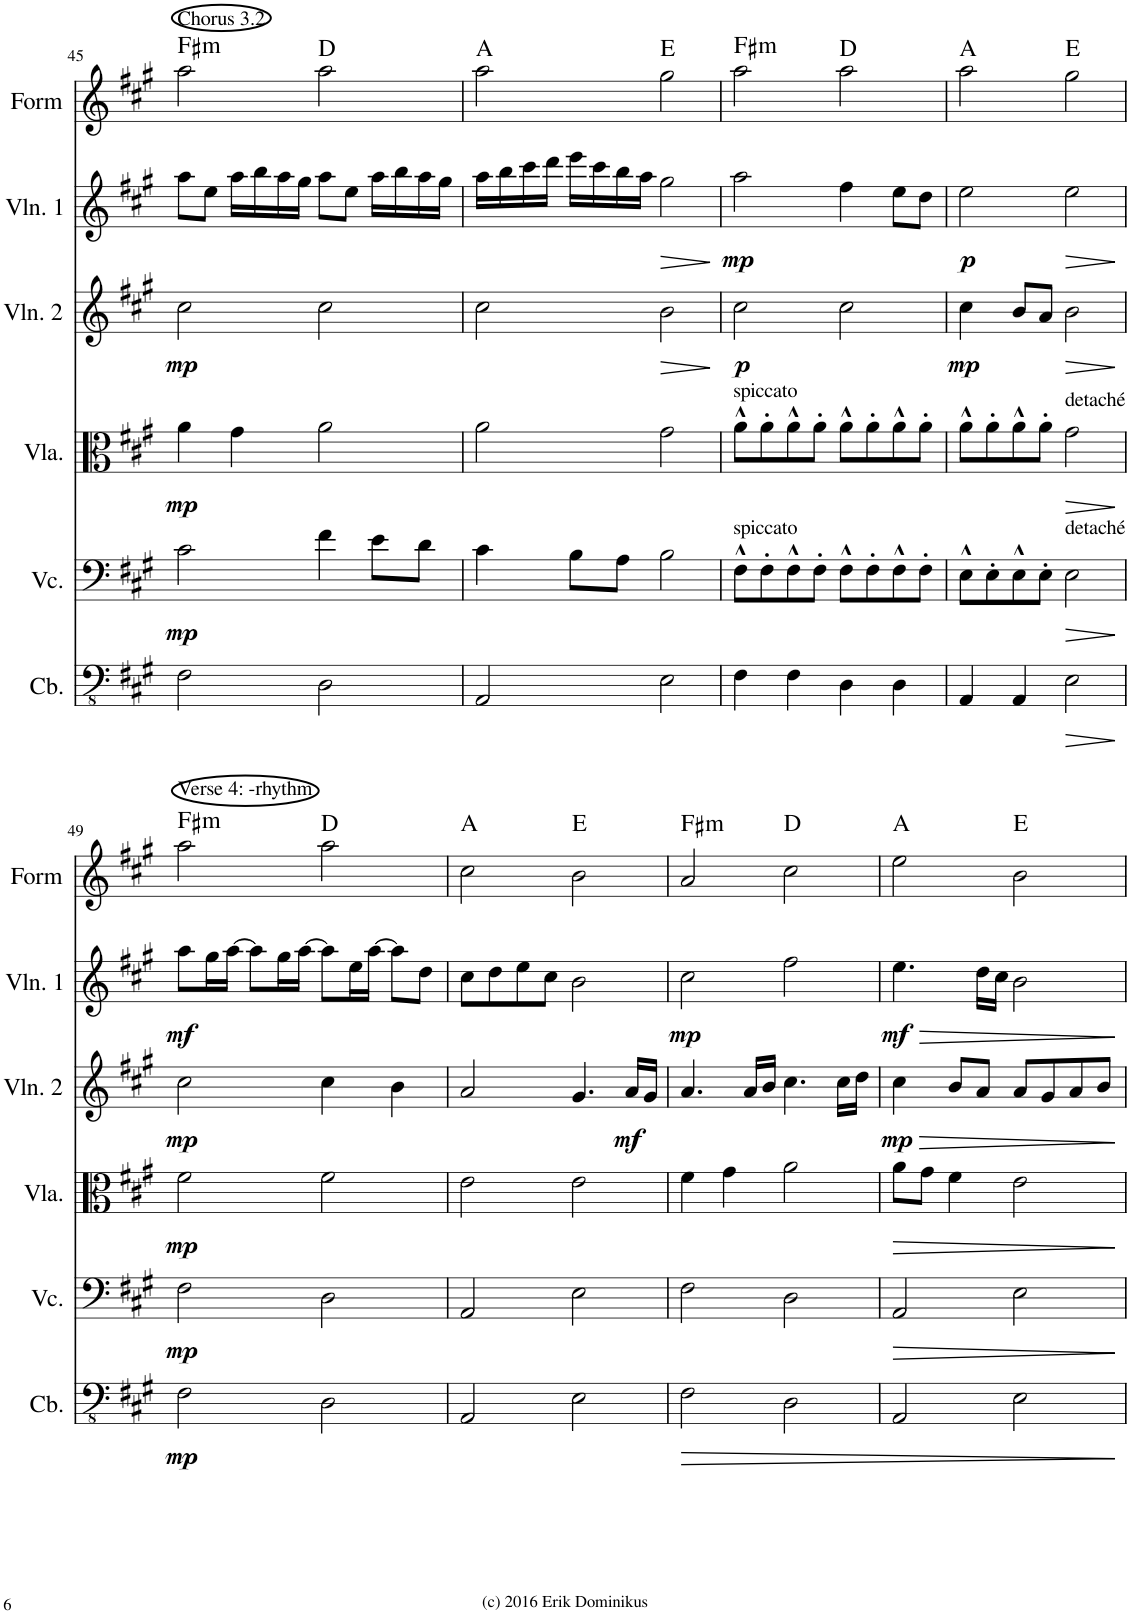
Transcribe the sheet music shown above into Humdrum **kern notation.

**kern	**dynam	**kern	**dynam	**kern	**dynam	**kern	**dynam	**kern	**dynam	**kern	**harte
*part6	*part6	*part5	*part5	*part4	*part4	*part3	*part3	*part2	*part2	*part1	*part1
*staff6	*staff6	*staff5	*staff5	*staff4	*staff4	*staff3	*staff3	*staff2	*staff2	*staff1	*
*I"Contrabass	*	*I"Violoncello	*	*I"Viola	*	*I"Violin 2	*	*I"Violin 1	*	*I"Form	*
*I'Cb.	*	*I'Vc.	*	*I'Vla.	*	*I'Vln. 2	*	*I'Vln. 1	*	*I'Form	*
!!LO:PB:g=z
*clefFv4	*	*clefF4	*	*clefC3	*	*clefG2	*	*clefG2	*	*clefG2	*
*Trd7c12	*	*	*	*	*	*	*	*	*	*	*
*k[f#c#g#]	*	*k[f#c#g#]	*	*k[f#c#g#]	*	*k[f#c#g#]	*	*k[f#c#g#]	*	*k[f#c#g#]	*
*M4/4	*	*M4/4	*	*M4/4	*	*M4/4	*	*M4/4	*	*M4/4	*
=45	=45	=45	=45	=45	=45	=45	=45	=45	=45	=45	=45
!	!	!	!	!	!	!	!	!	!	!LO:TX:a:t=Chorus 3.2	!
!	!	!	!LO:DY:b	!	!LO:DY:b	!	!LO:DY:b	!	!	!	!LO:H:kt=m
2FF#\	.	2c#\	mp	4a\	mp	2cc#\	mp	8aa\L	.	2aa\	F#:min
.	.	.	.	.	.	.	.	8ee\J	.	.	.
.	.	.	.	4g#\	.	.	.	16aa\LL	.	.	.
.	.	.	.	.	.	.	.	16bb\	.	.	.
.	.	.	.	.	.	.	.	16aa\	.	.	.
.	.	.	.	.	.	.	.	16gg#\JJ	.	.	.
2DD\	.	4f#\	.	2a\	.	2cc#\	.	8aa\L	.	2aa\	D:maj
.	.	.	.	.	.	.	.	8ee\J	.	.	.
.	.	8e\L	.	.	.	.	.	16aa\LL	.	.	.
.	.	.	.	.	.	.	.	16bb\	.	.	.
.	.	8d\J	.	.	.	.	.	16aa\	.	.	.
.	.	.	.	.	.	.	.	16gg#\JJ	.	.	.
=46	=46	=46	=46	=46	=46	=46	=46	=46	=46	=46	=46
2AAA/	.	4c#\	.	2a\	.	2cc#\	.	16aa\LL	.	2aa\	A:maj
.	.	.	.	.	.	.	.	16bb\	.	.	.
.	.	.	.	.	.	.	.	16ccc#\	.	.	.
.	.	.	.	.	.	.	.	16ddd\JJ	.	.	.
.	.	8B\L	.	.	.	.	.	16eee\LL	.	.	.
.	.	.	.	.	.	.	.	16ccc#\	.	.	.
.	.	8A\J	.	.	.	.	.	16bb\	.	.	.
.	.	.	.	.	.	.	.	16aa\JJ	.	.	.
!	!	!	!	!	!	!	!LO:HP:b	!	!LO:HP:b	!	!
2EE\	.	2B\	.	2g#\	.	2b\	>	2gg#\	>	2gg#\	E:maj
.	.	.	.	.	.	.	]	.	]	.	.
=47	=47	=47	=47	=47	=47	=47	=47	=47	=47	=47	=47
!	!	!	!	!LO:TX:a:t=spiccato	!	!	!	!	!	!	!
!	!	!LO:TX:a:t=spiccato	!	!	!	!	!	!	!	!	!
!	!	!	!	!	!	!	!LO:DY:b	!	!LO:DY:b	!	!LO:H:kt=m
4FF#\	.	8F#^^\L	.	8a^^\L	.	2cc#\	p	2aa\	mp	2aa\	F#:min
.	.	8F#'\	.	8a'\	.	.	.	.	.	.	.
4FF#\	.	8F#^^\	.	8a^^\	.	.	.	.	.	.	.
.	.	8F#'\J	.	8a'\J	.	.	.	.	.	.	.
4DD\	.	8F#^^\L	.	8a^^\L	.	2cc#\	.	4ff#\	.	2aa\	D:maj
.	.	8F#'\	.	8a'\	.	.	.	.	.	.	.
4DD\	.	8F#^^\	.	8a^^\	.	.	.	8ee\L	.	.	.
.	.	8F#'\J	.	8a'\J	.	.	.	8dd\J	.	.	.
=48	=48	=48	=48	=48	=48	=48	=48	=48	=48	=48	=48
!	!	!	!	!	!	!	!LO:DY:b	!	!LO:DY:b	!	!
4AAA/	.	8E^^\L	.	8a^^\L	.	4cc#\	mp	2ee\	p	2aa\	A:maj
.	.	8E'\	.	8a'\	.	.	.	.	.	.	.
4AAA/	.	8E^^\	.	8a^^\	.	8b/L	.	.	.	.	.
.	.	8E'\J	.	8a'\J	.	8a/J	.	.	.	.	.
!	!	!	!	!LO:TX:a:t=detaché	!	!	!	!	!	!	!
!	!	!LO:TX:a:t=detaché	!	!	!	!	!	!	!	!	!
!	!LO:HP:b	!	!LO:HP:b	!	!LO:HP:b	!	!LO:HP:b	!	!LO:HP:b	!	!
2EE\	>	2E\	>	2g#\	>	2b\	>	2ee\	>	2gg#\	E:maj
.	]	.	]	.	]	.	]	.	]	.	.
!!LO:LB:g=z
=49	=49	=49	=49	=49	=49	=49	=49	=49	=49	=49	=49
!	!	!	!	!	!	!	!	!	!	!LO:TX:a:t=Verse 4&colon; -rhythm	!
!	!LO:DY:b	!	!LO:DY:b	!	!LO:DY:b	!	!LO:DY:b	!	!LO:DY:b	!	!LO:H:kt=m
2FF#\	mp	2F#\	mp	2f#\	mp	2cc#\	mp	8aa\L	mf	2aa\	F#:min
.	.	.	.	.	.	.	.	16gg#\L	.	.	.
.	.	.	.	.	.	.	.	[16aa\JJ	.	.	.
.	.	.	.	.	.	.	.	8aa\L]	.	.	.
.	.	.	.	.	.	.	.	16gg#\L	.	.	.
.	.	.	.	.	.	.	.	[16aa\JJ	.	.	.
2DD\	.	2D\	.	2f#\	.	4cc#\	.	8aa\L]	.	2aa\	D:maj
.	.	.	.	.	.	.	.	16ee\L	.	.	.
.	.	.	.	.	.	.	.	[16aa\JJ	.	.	.
.	.	.	.	.	.	4b\	.	8aa\L]	.	.	.
.	.	.	.	.	.	.	.	8dd\J	.	.	.
=50	=50	=50	=50	=50	=50	=50	=50	=50	=50	=50	=50
2AAA/	.	2AA/	.	2e\	.	2a/	.	8cc#\L	.	2cc#\	A:maj
.	.	.	.	.	.	.	.	8dd\	.	.	.
.	.	.	.	.	.	.	.	8ee\	.	.	.
.	.	.	.	.	.	.	.	8cc#\J	.	.	.
2EE\	.	2E\	.	2e\	.	4.g#/	.	2b\	.	2b\	E:maj
!	!	!	!	!	!	!	!LO:DY:b	!	!	!	!
.	.	.	.	.	.	16a/LL	mf	.	.	.	.
.	.	.	.	.	.	16g#/JJ	.	.	.	.	.
=51	=51	=51	=51	=51	=51	=51	=51	=51	=51	=51	=51
!	!LO:HP:b	!	!	!	!	!	!	!	!LO:DY:b	!	!LO:H:kt=m
2FF#\	>	2F#\	.	4f#\	.	4.a/	.	2cc#\	mp	2a/	F#:min
.	.	.	.	4g#\	.	.	.	.	.	.	.
.	.	.	.	.	.	16a/LL	.	.	.	.	.
.	.	.	.	.	.	16b/JJ	.	.	.	.	.
2DD\	.	2D\	.	2a\	.	4.cc#\	.	2ff#\	.	2cc#\	D:maj
.	.	.	.	.	.	16cc#\LL	.	.	.	.	.
.	.	.	.	.	.	16dd\JJ	.	.	.	.	.
=52	=52	=52	=52	=52	=52	=52	=52	=52	=52	=52	=52
!	!	!	!LO:HP:b	!	!LO:HP:b	!	!LO:HP:b	!	!LO:HP:b	!	!
!	!	!	!	!	!	!	!LO:DY:n=1:b	!	!LO:DY:n=1:b	!	!
2AAA/	.	2AA/	>	8a\L	>	4cc#\	> mp	4.ee\	> mf	2ee\	A:maj
.	.	.	.	8g#\J	.	.	.	.	.	.	.
.	.	.	.	4f#\	.	8b/L	.	.	.	.	.
.	.	.	.	.	.	8a/J	.	16dd\LL	.	.	.
.	.	.	.	.	.	.	.	16cc#\JJ	.	.	.
2EE\	.	2E\	.	2e\	.	8a/L	.	2b\	.	2b\	E:maj
.	.	.	.	.	.	8g#/	.	.	.	.	.
.	.	.	.	.	.	8a/	.	.	.	.	.
.	.	.	.	.	.	8b/J	.	.	.	.	.
.	]	.	]	.	]	.	]	.	]	.	.
=	=	=	=	=	=	=	=	=	=	=	=
*-	*-	*-	*-	*-	*-	*-	*-	*-	*-	*-	*-
